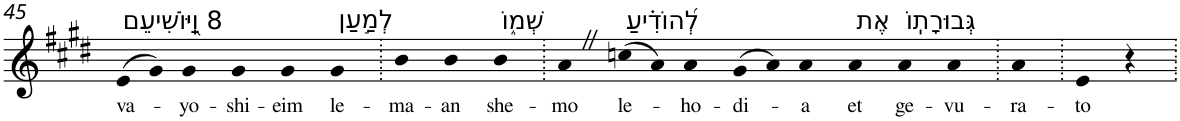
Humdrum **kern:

**kern	**text
*part1	*part1
*staff1	*staff1
*I"Piano	*
*I'Pno	*
!!LO:PB:g=z
*clefG2	*
*k[f#c#g#d#]	*
*E:	*
=45	=45
!LO:TX:a:t=8 וַֽ֭יּוֹשִׁיעֵם	!
!	!LO:LY:b
(>8e	va-
8g#)	.
!	!LO:LY:b
4g#	-yo-
!	!LO:LY:b
4g#	-shi-
!	!LO:LY:b
4g#	-eim
!LO:TX:a:t=לְמַ֣עַן	!
!	!LO:LY:b
4g#	le-
=46.	=46.
!	!LO:LY:b
4b	-ma-
!	!LO:LY:b
4b	-an
!LO:TX:a:t=שְׁמ֑וֹ	!
!	!LO:LY:b
4b	she-
=47.	=47.
!	!LO:LY:b
4aZ	-mo
!LO:TX:a:t=לְ֝הוֹדִ֗יעַ	!
!	!LO:LY:b
(>8ccn	le-
8a)	.
!	!LO:LY:b
4a	-ho-
!	!LO:LY:b
(>8g#	-di-
8a)	.
!	!LO:LY:b
4a	-a
!LO:TX:a:t=אֶת	!
!	!LO:LY:b
4a	et
!LO:TX:a:t=גְּבוּרָתֽוֹ	!
!	!LO:LY:b
4a	ge-
!	!LO:LY:b
4a	-vu-
=48.	=48.
!	!LO:LY:b
4a	-ra-
=49.	=49.
!	!LO:LY:b
4e	-to
4r	.
=.	=.
*-	*-
